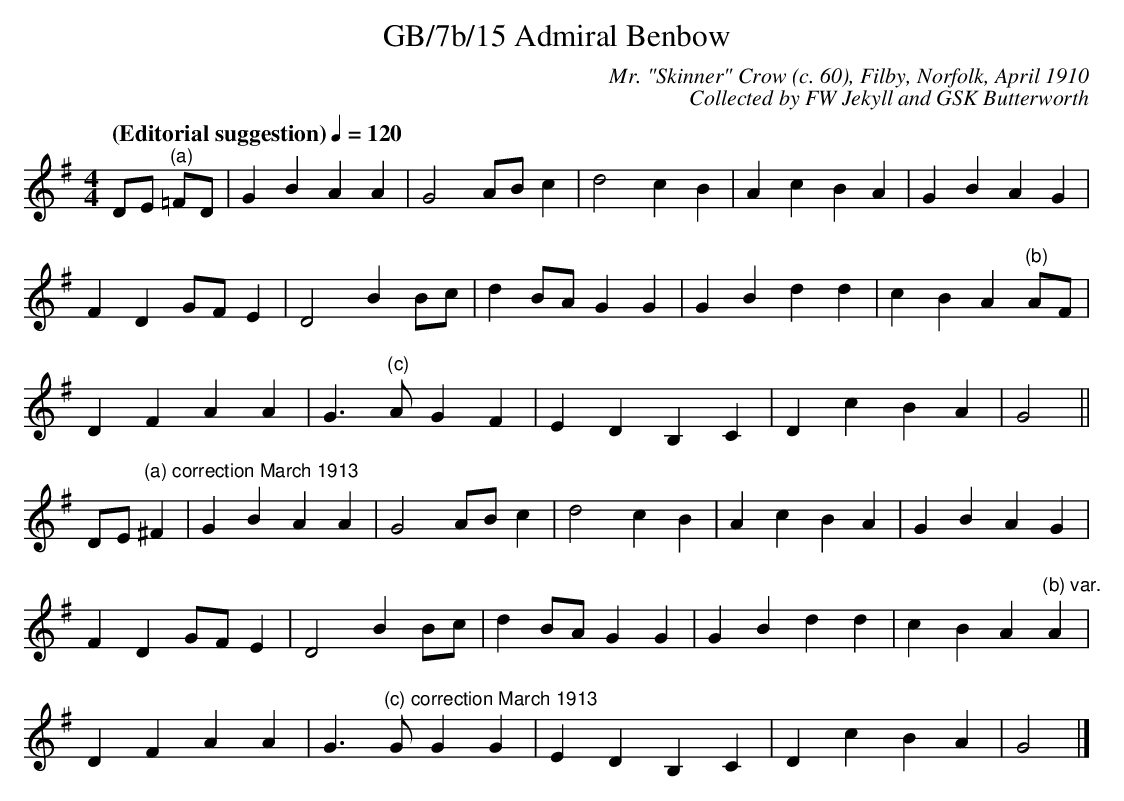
X:1
T:GB/7b/15 Admiral Benbow
C:Mr. "Skinner" Crow (c. 60), Filby, Norfolk, April 1910
C: Collected by FW Jekyll and GSK Butterworth
L:1/4
M:4/4
Q:"(Editorial suggestion)" 1/4=120
K:G
D/E/"^(a)" =F/D/ | G B A A | G2 A/B/ c | d2 c B | A c B A | G B A G |
F D G/F/ E | D2 B B/c/ | d B/A/ G G | G B d d | c B A"^(b)" A/F/ |
D F A A | G3/2"^(c)" A/ G F | E D B, C | D c B A | G2 ||$
D/E/"^(a) correction March 1913" ^F | G B A A | G2 A/B/ c | d2 c B | A c B A | G B A G |
F D G/F/ E | D2 B B/c/ |$ d B/A/ G G | G B d d | c B A"^(b) var." A |
D F A A | G3/2"^(c) correction March 1913" G/ G G | E D B, C | D c B A | G2 |]
